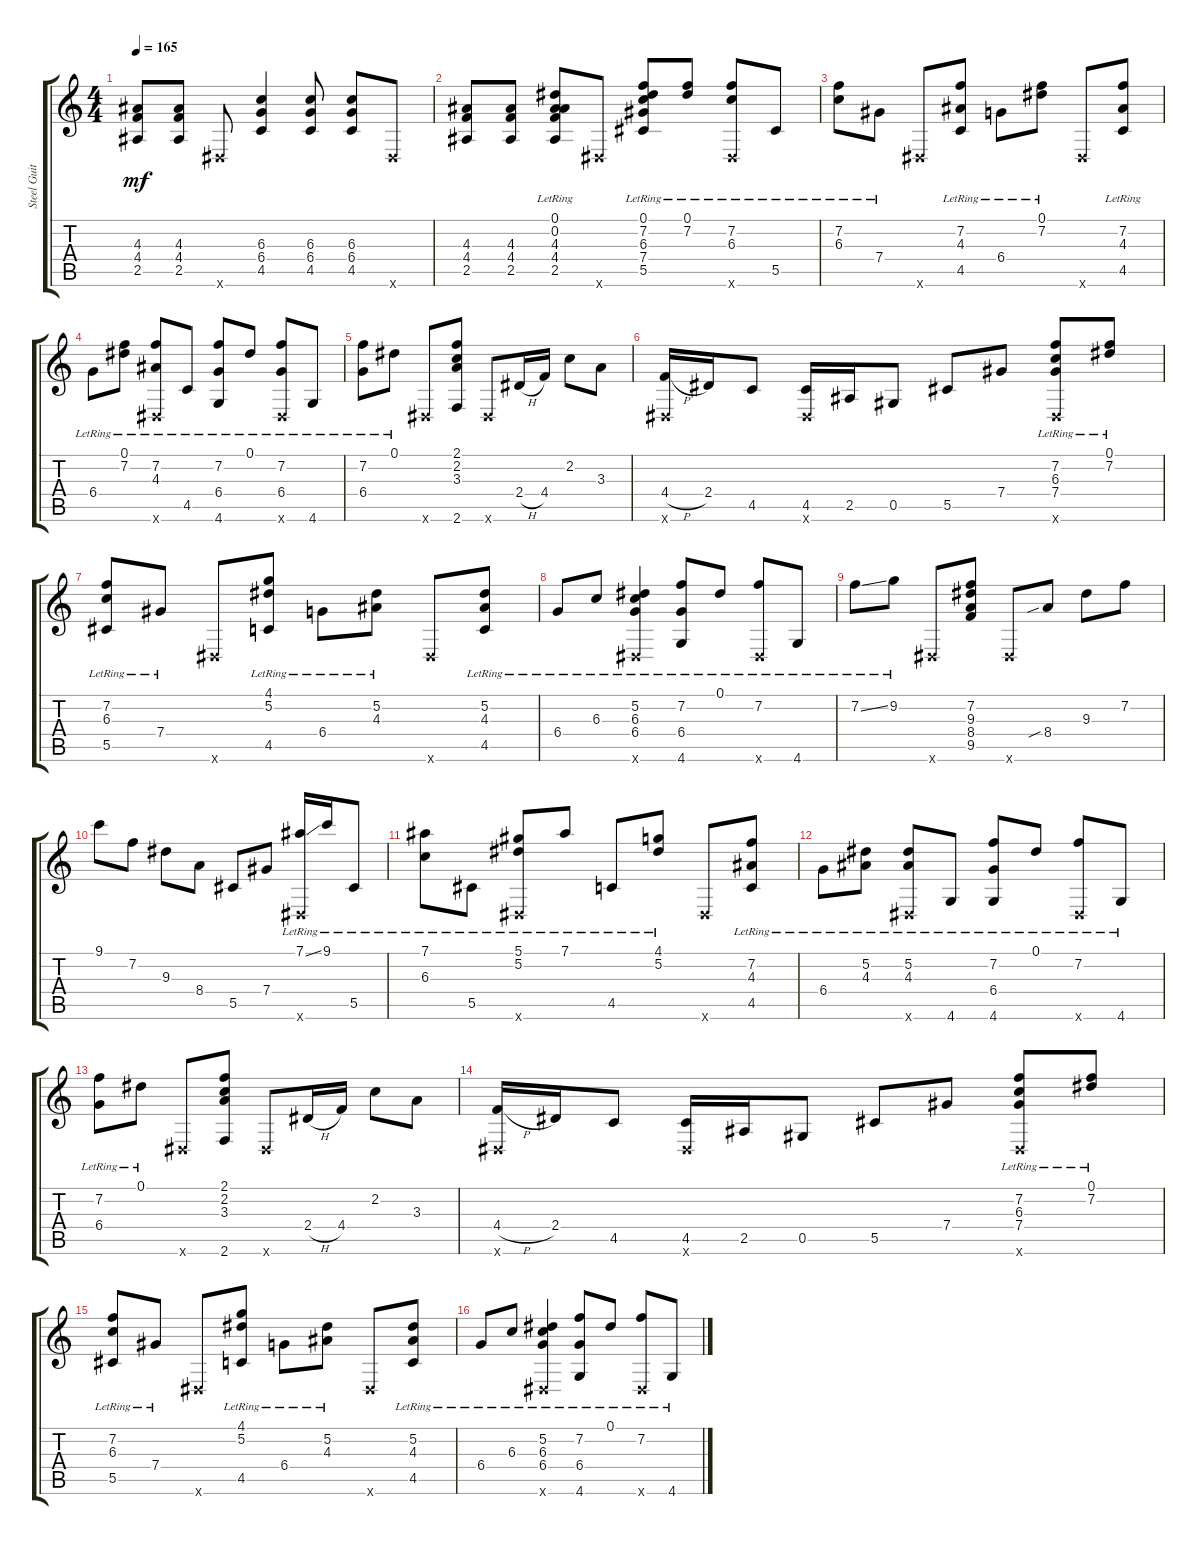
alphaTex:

\track ("Steel Guitar" "Steel Guit") {instrument acousticguitarsteel}
\staff {score tabs}
\tuning (Eb4 Bb3 Gb3 Db3 Ab2 Eb2) {hide}
\ts (4 4)
\tempo 165
\clef g2
\ks c
(4.3{t} 4.4{t} 2.5{t}).8{dy mf} (4.3 4.4 2.5).8 0.6{x}.8 (6.3 6.4 4.5).4 (6.3 6.4 4.5).8 (6.3 6.4 4.5).8 0.6{x}.8 |
(4.3 4.4 2.5).8 (4.3 4.4 2.5).8 (0.1 0.2{lr} 4.3 4.4 2.5).8 0.6{x}.8 (0.1 7.2{lr} 6.3 7.4 5.5).8 (0.1 7.2{lr}).8 (7.2{lr} 6.3 0.6{x}).8 5.5{lr}.8 |
(7.2 6.3{lr}).8 7.4{lr}.8 0.6{x}.8 (7.2 4.3{lr} 4.5).8 6.4{lr}.8 (0.1 7.2{lr}).8 0.6{x}.8 (7.2{lr} 4.3 4.5).8 |
6.4{lr}.8 (0.1 7.2{lr}).8 (7.2 4.3{lr} 0.6{x}).8 4.5{lr}.8 (7.2 6.4{lr} 4.6).8 0.1{lr}.8 (7.2{lr} 6.4 0.6{x}).8 4.6{lr}.8 |
(7.2{lr} 6.4{lr}).8 0.1{lr}.8 0.6{x}.8 (2.1 2.2 3.3 2.6).8 0.6{x}.8 2.4{h}.16 4.4.16 2.2.8 3.3.8 |
(4.4{h} 0.6{x}).16 2.4.16 4.5.8 (4.5 0.6{x}).16 2.5.16 0.5.8 5.5.8 7.4.8 (7.2 6.3 7.4{lr} 0.6{x}).8 (0.1 7.2{lr}).8 |
(7.2{lr} 6.3 5.5).8 7.4{lr}.8 0.6{x}.8 (4.1 5.2 4.5{lr}).8 6.4{lr}.8 (5.2 4.3{lr}).8 0.6{x}.8 (5.2 4.3{lr} 4.5).8 |
6.4{lr}.8 6.3{lr}.8 (5.2 6.3{lr} 6.4 0.6{x}).4 (7.2 6.4{lr} 4.6).8 0.1{lr}.8 (7.2{lr} 0.6{x}).8 4.6{lr}.8 |
7.2{ss lr}.8 9.2{lr}.8 0.6{x}.8 (7.2 9.3 8.4 9.5).8 0.6{x}.8 8.4{sib}.8 9.3.8 7.2.8 |
9.1.8 7.2.8 9.3.8 8.4.8 5.5.8 7.4.8 (7.1{ss lr} 0.6{x}).16 9.1{lr}.16 5.5{lr}.8 |
(7.1 6.3{lr}).8 5.5{lr}.8 (5.1 5.2{lr} 0.6{x}).8 7.1{lr}.8 4.5{lr}.8 (4.1 5.2{lr}).8 0.6{x}.8 (7.2 4.3{lr} 4.5).8 |
6.4{lr}.8 (5.2 4.3{lr}).8 (5.2 4.3{lr} 0.6{x}).8 4.6{lr}.8 (7.2 6.4 4.6{lr}).8 0.1{lr}.8 (7.2{lr} 0.6{x}).8 4.6{lr}.8 |
(7.2{lr} 6.4{lr}).8 0.1{lr}.8 0.6{x}.8 (2.1 2.2 3.3 2.6).8 0.6{x}.8 2.4{h}.16 4.4.16 2.2.8 3.3.8 |
(4.4{h} 0.6{x}).16 2.4.16 4.5.8 (4.5 0.6{x}).16 2.5.16 0.5.8 5.5.8 7.4.8 (7.2 6.3 7.4{lr} 0.6{x}).8 (0.1 7.2{lr}).8 |
(7.2{lr} 6.3 5.5).8 7.4{lr}.8 0.6{x}.8 (4.1 5.2 4.5{lr}).8 6.4{lr}.8 (5.2 4.3{lr}).8 0.6{x}.8 (5.2 4.3{lr} 4.5).8 |
6.4{lr}.8 6.3{lr}.8 (5.2 6.3{lr} 6.4 0.6{x}).4 (7.2 6.4{lr} 4.6).8 0.1{lr}.8 (7.2{lr} 0.6{x}).8 4.6{lr}.8
